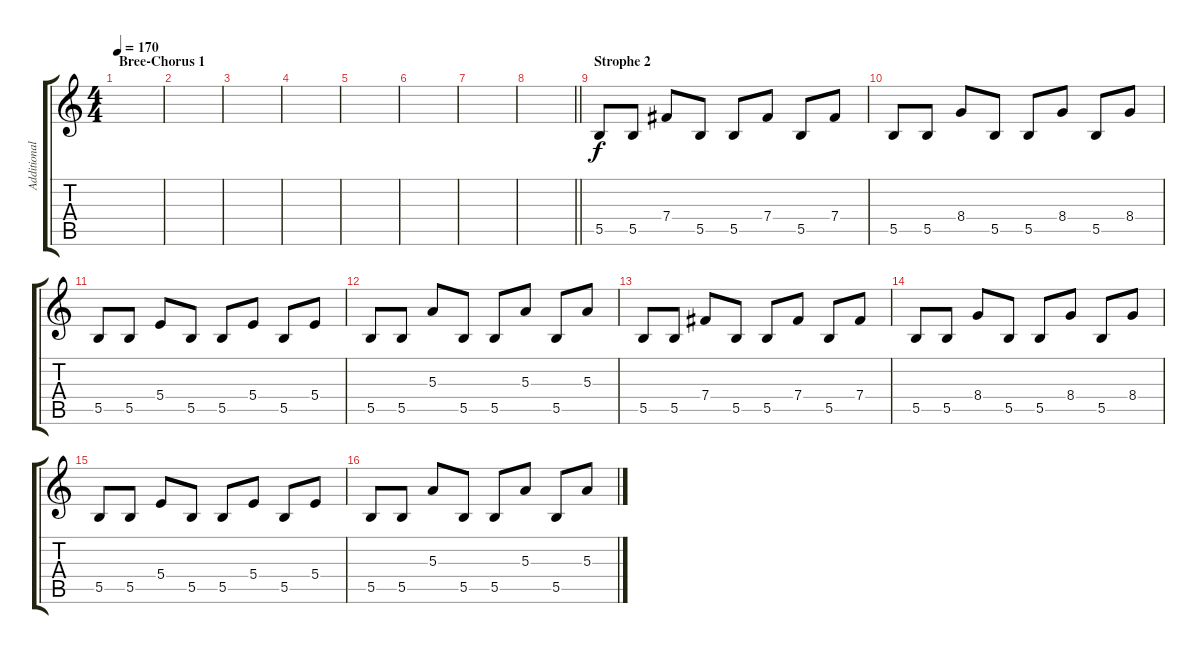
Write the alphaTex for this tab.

\track ("Additional Guitar" "Additional") {instrument electricguitarjazz}
\staff {score tabs}
\tuning (Db4 Ab3 E3 B2 Gb2 B1) {hide}
\ts (4 4)
\section ("" "Bree-Chorus 1")
\tempo 170
\clef g2
\ks c
|
|
|
|
|
|
|
\barLineRight lightlight
|
\section ("" "Strophe 2")
5.5.8 5.5.8 7.4.8 5.5.8 5.5.8 7.4.8 5.5.8 7.4.8 |
5.5.8 5.5.8 8.4.8 5.5.8 5.5.8 8.4.8 5.5.8 8.4.8 |
5.5.8 5.5.8 5.4.8 5.5.8 5.5.8 5.4.8 5.5.8 5.4.8 |
5.5.8 5.5.8 5.3.8 5.5.8 5.5.8 5.3.8 5.5.8 5.3.8 |
5.5.8 5.5.8 7.4.8 5.5.8 5.5.8 7.4.8 5.5.8 7.4.8 |
5.5.8 5.5.8 8.4.8 5.5.8 5.5.8 8.4.8 5.5.8 8.4.8 |
5.5.8 5.5.8 5.4.8 5.5.8 5.5.8 5.4.8 5.5.8 5.4.8 |
5.5.8 5.5.8 5.3.8 5.5.8 5.5.8 5.3.8 5.5.8 5.3.8
